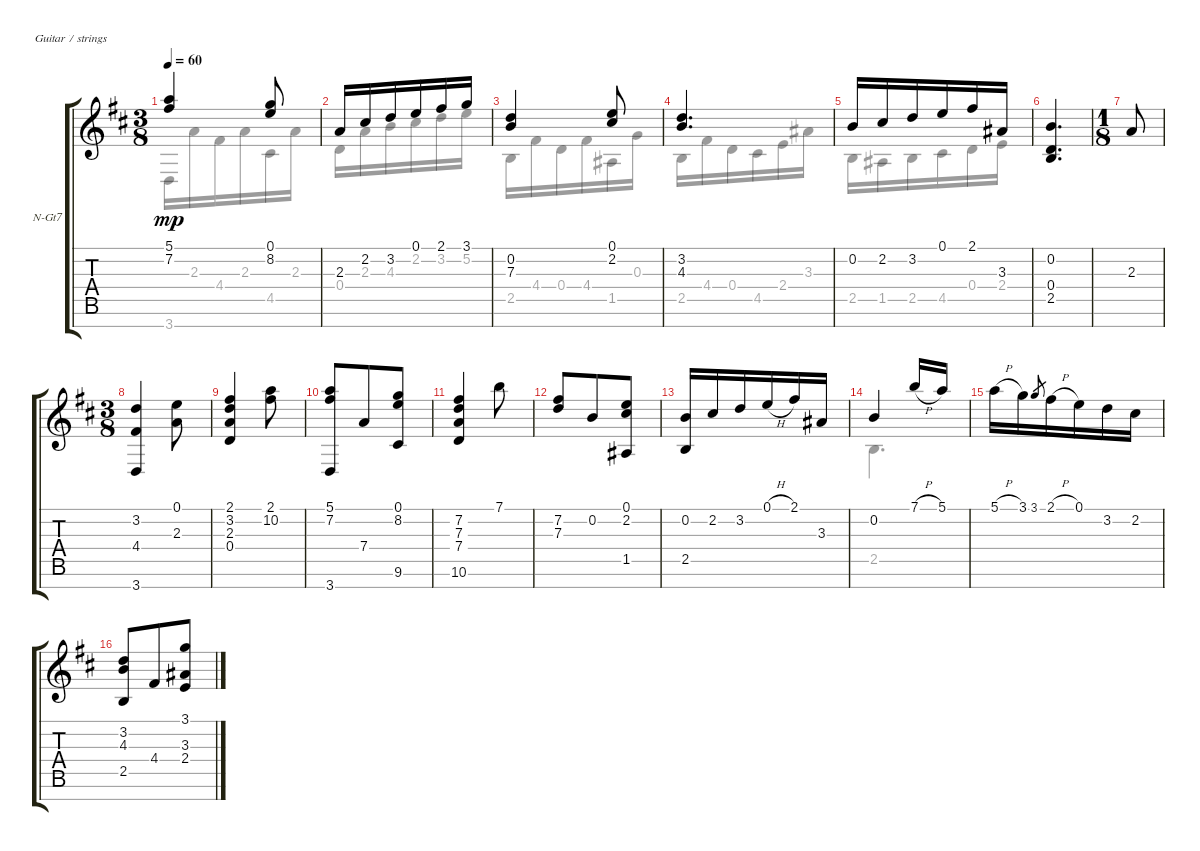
\defaultSystemsLayout 4
\bracketExtendMode groupsimilarinstruments
\firstSystemTrackNameOrientation horizontal
\otherSystemsTrackNameOrientation horizontal
\track ("Nylon Guitar" "N-Gt7") {instrument acousticguitarnylon}
\staff {score tabs}
\tuning (E4 B3 G3 D3 A2 E2 B1)
\voice
\ts (3 8)
\tempo 60
\clef g2
\ks d
(7.2 5.1).4{dy mp} (0.1 8.2).8 |
2.3.16 2.2.16 3.2.16 0.1.16 2.1.16 3.1.16 |
(0.2 7.3).4 (2.2 0.1).8 |
(3.2 4.3).4{d} |
0.2.16 2.2.16 3.2.16 0.1.16 2.1.16 3.3.16 |
(0.2 0.4 2.5).4{d} |
\ts (1 8)
2.3.8 |
\ts (3 8)
(3.2 4.4 3.7).4 (2.3 0.1).8 |
(2.1 3.2 2.3 0.4).4 (2.1 10.2).8 |
(5.1 7.2 3.7).8 7.4.8 (8.2 0.1 9.6).8 |
(7.2 7.3 7.4 10.6).4 7.1.8 |
(7.2 7.3).8 0.2.8 (2.2 0.1 1.5).8 |
(2.5 0.2).16 2.2.16 3.2.16 0.1{h}.16 2.1.16 3.3.16 |
0.2.4 7.1{h}.16 5.1.16 |
5.1{h}.16 3.1.16 3.1.8{gr} 2.1{h}.16 0.1.16 3.2.16 2.2.16 |
(3.2 4.3 2.5).8 4.4.8 (2.4 3.3 3.1).8
\voice
\clef g2
\ottava regular
\simile none
\ks d
3.7.16{dy mp} 2.3.16 4.4.16 2.3.16 4.5.16 2.3.16 |
0.4.16 2.3.16 4.3.16 2.2.16 3.2.16 5.2.16 |
2.5.16 4.4.16 0.4.16 4.4.16 1.5.16 0.3.16 |
2.5.16 4.4.16 0.4.16 4.5.16 2.4.16 3.3.16 |
2.5.16 1.5.16 2.5.16 4.5.16 0.4.16 2.4.16 |
|
|
|
|
|
|
|
|
2.5.4{d} |
|
